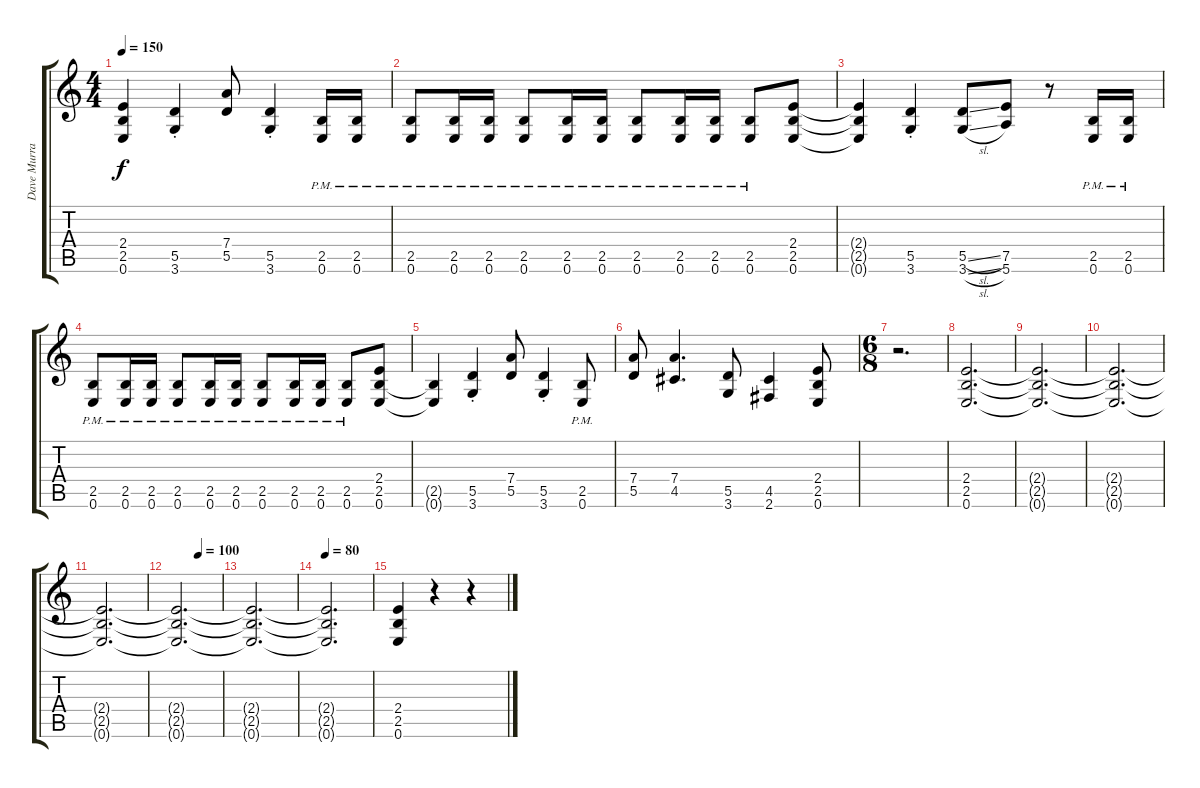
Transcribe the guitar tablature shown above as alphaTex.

\track ("Dave Murray" "Dave Murra") {instrument distortionguitar}
\staff {score tabs}
\tuning (E4 B3 G3 D3 A2 E2) {hide}
\ts (4 4)
\tempo 150
\clef g2
\ks c
(2.4{t} 2.5{t} 0.6{t}).4{dy f} (5.5{st} 3.6{st}).4 (7.4 5.5).8 (5.5{st} 3.6{st}).4 (2.5{pm} 0.6{pm}).16 (2.5{pm} 0.6{pm}).16 |
(2.5{pm} 0.6{pm}).8 (2.5{pm} 0.6{pm}).16 (2.5{pm} 0.6{pm}).16 (2.5{pm} 0.6{pm}).8 (2.5{pm} 0.6{pm}).16 (2.5{pm} 0.6{pm}).16 (2.5{pm} 0.6{pm}).8 (2.5{pm} 0.6{pm}).16 (2.5{pm} 0.6{pm}).16 (2.5{pm} 0.6{pm}).8 (2.4 2.5 0.6).8 |
(2.4{t} 2.5{t} 0.6{t}).4 (5.5{st} 3.6{st}).4 (5.5{sl} 3.6{sl}).8 (7.5 5.6).8 r.8 (2.5{pm} 0.6{pm}).16 (2.5{pm} 0.6{pm}).16 |
(2.5{pm} 0.6{pm}).8 (2.5{pm} 0.6{pm}).16 (2.5{pm} 0.6{pm}).16 (2.5{pm} 0.6{pm}).8 (2.5{pm} 0.6{pm}).16 (2.5{pm} 0.6{pm}).16 (2.5{pm} 0.6{pm}).8 (2.5{pm} 0.6{pm}).16 (2.5{pm} 0.6{pm}).16 (2.5{pm} 0.6{pm}).8 (2.4 2.5 0.6).8 |
(2.5{t} 0.6{t}).4 (5.5{st} 3.6{st}).4 (7.4 5.5).8 (5.5{st} 3.6{st}).4 (2.5{pm} 0.6{pm}).8 |
(7.4 5.5).8 (7.4 4.5).4{d} (5.5 3.6).8 (4.5 2.6).4 (2.4 2.5 0.6).8 |
\ts (6 8)
r.2{d} |
(2.4 2.5 0.6).2{d} |
(2.4{t} 2.5{t} 0.6{t}).2{d} |
(2.4{t} 2.5{t} 0.6{t}).2{d} |
(2.4{t} 2.5{t} 0.6{t}).2{d} |
\tempo (100 0.5)
(2.4{t} 2.5{t} 0.6{t}).2{d} |
(2.4{t} 2.5{t} 0.6{t}).2{d} |
\tempo 80
(2.4{t} 2.5{t} 0.6{t}).2{d} |
(2.4 2.5 0.6).4 r.4 r.4
